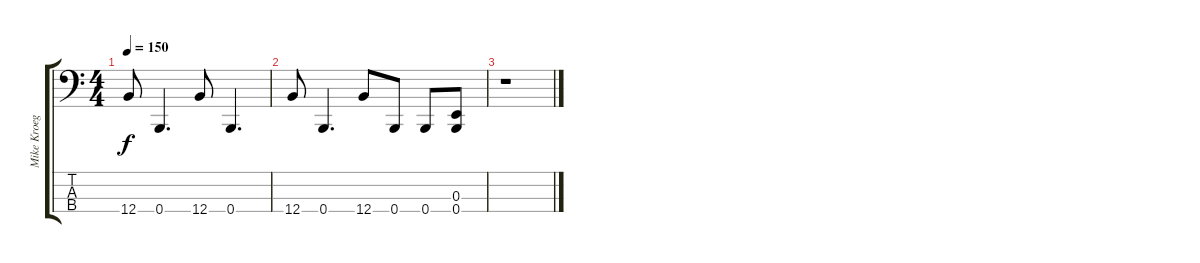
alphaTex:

\track ("Mike Kroeger" "Mike Kroeg") {instrument electricbassfinger}
\staff {score tabs}
\tuning (D2 A1 E1 B0) {hide}
\ts (4 4)
\tempo 150
\clef f4
\ks c
12.4.8{dy f} 0.4.4{d} 12.4.8 0.4.4{d} |
12.4.8 0.4.4{d} 12.4.8 0.4.8 0.4.8 (0.3 0.4).8 |
r.1
